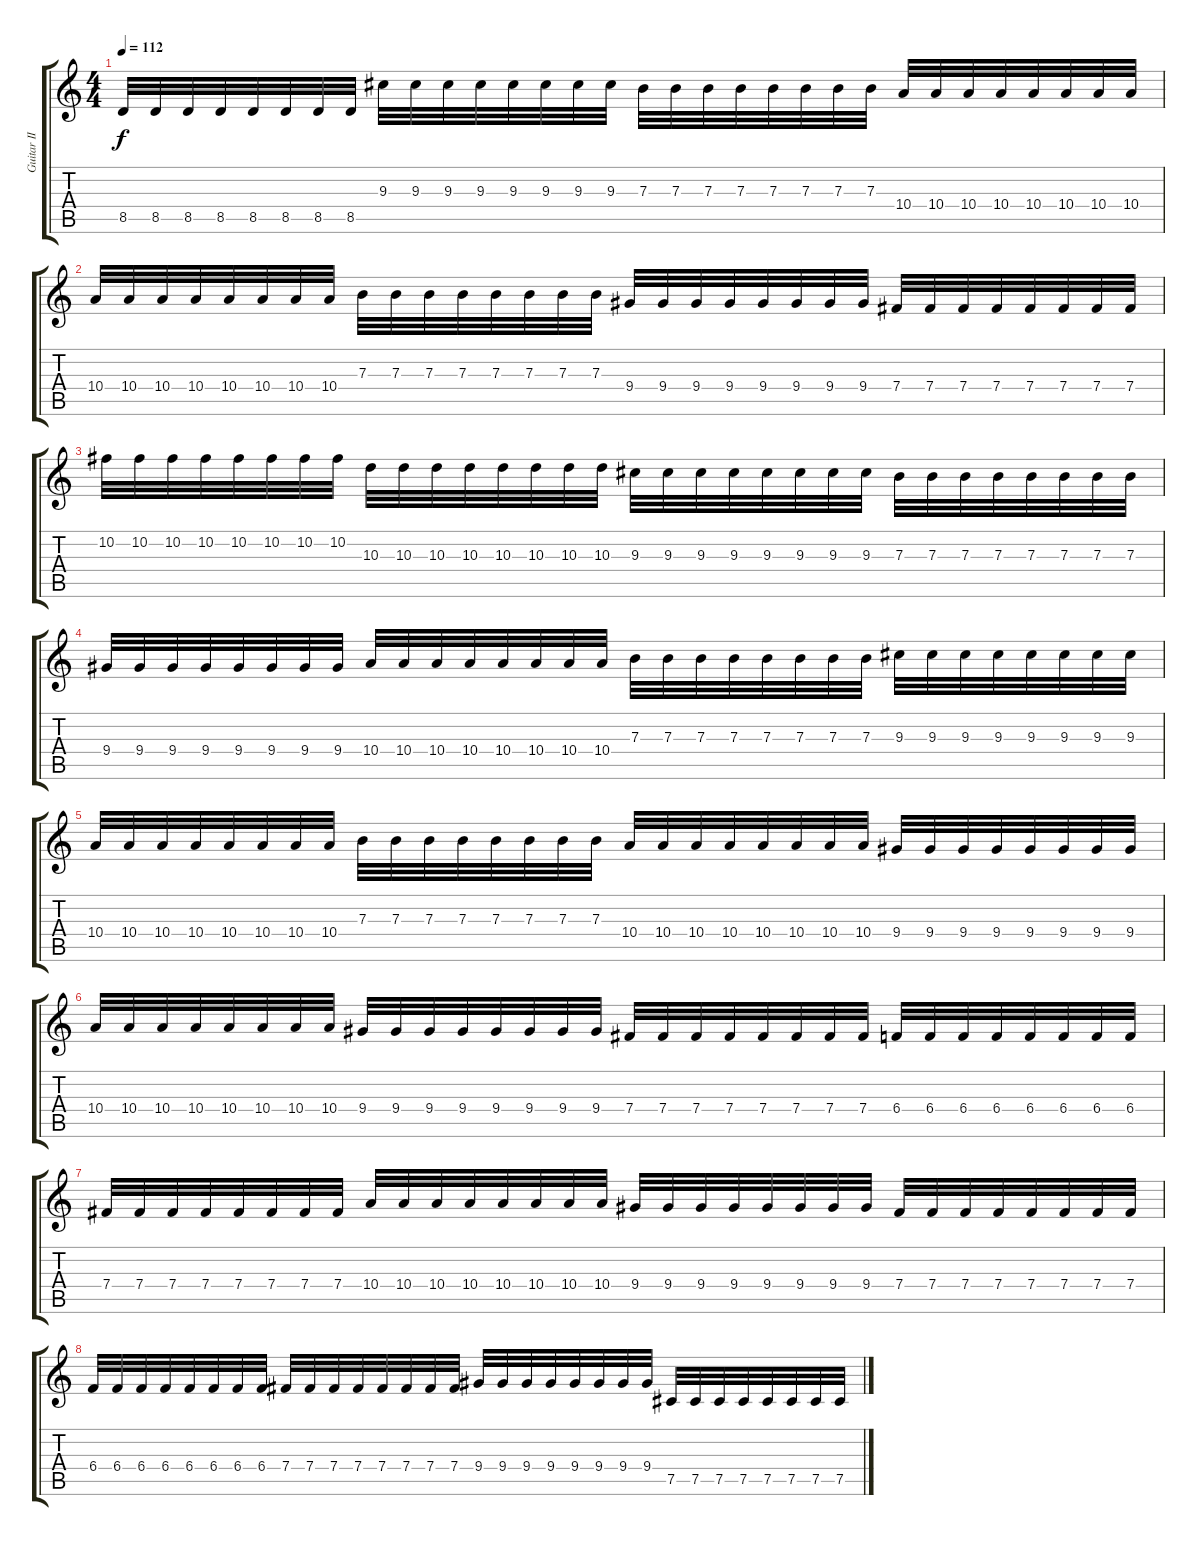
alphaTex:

\track ("Guitar II" "Guitar II") {instrument distortionguitar}
\staff {score tabs}
\tuning (Db4 Ab3 E3 B2 Gb2 Db2) {hide}
\ts (4 4)
\tempo 112
\clef g2
\ks c
8.5.32{dy f} 8.5.32 8.5.32 8.5.32 8.5.32 8.5.32 8.5.32 8.5.32 9.3.32 9.3.32 9.3.32 9.3.32 9.3.32 9.3.32 9.3.32 9.3.32 7.3.32 7.3.32 7.3.32 7.3.32 7.3.32 7.3.32 7.3.32 7.3.32 10.4.32 10.4.32 10.4.32 10.4.32 10.4.32 10.4.32 10.4.32 10.4.32 |
10.4.32 10.4.32 10.4.32 10.4.32 10.4.32 10.4.32 10.4.32 10.4.32 7.3.32 7.3.32 7.3.32 7.3.32 7.3.32 7.3.32 7.3.32 7.3.32 9.4.32 9.4.32 9.4.32 9.4.32 9.4.32 9.4.32 9.4.32 9.4.32 7.4.32 7.4.32 7.4.32 7.4.32 7.4.32 7.4.32 7.4.32 7.4.32 |
10.2.32 10.2.32 10.2.32 10.2.32 10.2.32 10.2.32 10.2.32 10.2.32 10.3.32 10.3.32 10.3.32 10.3.32 10.3.32 10.3.32 10.3.32 10.3.32 9.3.32 9.3.32 9.3.32 9.3.32 9.3.32 9.3.32 9.3.32 9.3.32 7.3.32 7.3.32 7.3.32 7.3.32 7.3.32 7.3.32 7.3.32 7.3.32 |
9.4.32 9.4.32 9.4.32 9.4.32 9.4.32 9.4.32 9.4.32 9.4.32 10.4.32 10.4.32 10.4.32 10.4.32 10.4.32 10.4.32 10.4.32 10.4.32 7.3.32 7.3.32 7.3.32 7.3.32 7.3.32 7.3.32 7.3.32 7.3.32 9.3.32 9.3.32 9.3.32 9.3.32 9.3.32 9.3.32 9.3.32 9.3.32 |
10.4.32 10.4.32 10.4.32 10.4.32 10.4.32 10.4.32 10.4.32 10.4.32 7.3.32 7.3.32 7.3.32 7.3.32 7.3.32 7.3.32 7.3.32 7.3.32 10.4.32 10.4.32 10.4.32 10.4.32 10.4.32 10.4.32 10.4.32 10.4.32 9.4.32 9.4.32 9.4.32 9.4.32 9.4.32 9.4.32 9.4.32 9.4.32 |
10.4.32 10.4.32 10.4.32 10.4.32 10.4.32 10.4.32 10.4.32 10.4.32 9.4.32 9.4.32 9.4.32 9.4.32 9.4.32 9.4.32 9.4.32 9.4.32 7.4.32 7.4.32 7.4.32 7.4.32 7.4.32 7.4.32 7.4.32 7.4.32 6.4.32 6.4.32 6.4.32 6.4.32 6.4.32 6.4.32 6.4.32 6.4.32 |
7.4.32 7.4.32 7.4.32 7.4.32 7.4.32 7.4.32 7.4.32 7.4.32 10.4.32 10.4.32 10.4.32 10.4.32 10.4.32 10.4.32 10.4.32 10.4.32 9.4.32 9.4.32 9.4.32 9.4.32 9.4.32 9.4.32 9.4.32 9.4.32 7.4.32 7.4.32 7.4.32 7.4.32 7.4.32 7.4.32 7.4.32 7.4.32 |
6.4.32 6.4.32 6.4.32 6.4.32 6.4.32 6.4.32 6.4.32 6.4.32 7.4.32 7.4.32 7.4.32 7.4.32 7.4.32 7.4.32 7.4.32 7.4.32 9.4.32 9.4.32 9.4.32 9.4.32 9.4.32 9.4.32 9.4.32 9.4.32 7.5.32 7.5.32 7.5.32 7.5.32 7.5.32 7.5.32 7.5.32 7.5.32
